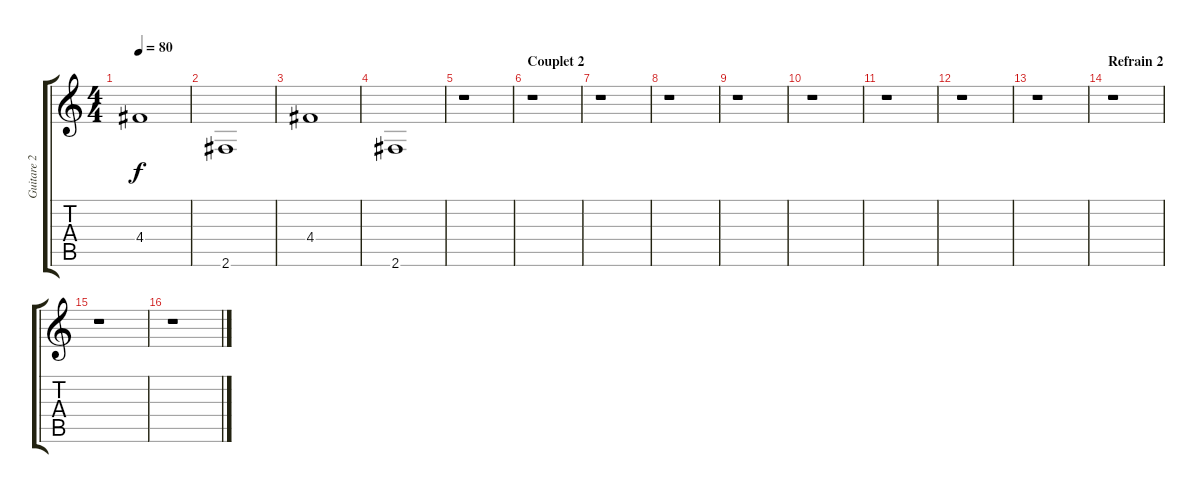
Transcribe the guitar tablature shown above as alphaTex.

\track ("Guitare 2" "Guitare 2") {instrument distortionguitar}
\staff {score tabs}
\tuning (E4 B3 G3 D3 A2 E2) {hide}
\ts (4 4)
\tempo 80
\clef g2
\ks c
4.4.1{dy f volume 11} |
2.6.1 |
4.4.1{volume 11} |
2.6.1 |
r.1 |
\section ("" "Couplet 2")
r.1 |
r.1 |
r.1 |
r.1 |
r.1 |
r.1 |
r.1 |
r.1 |
\section ("" "Refrain 2")
r.1 |
r.1 |
r.1
